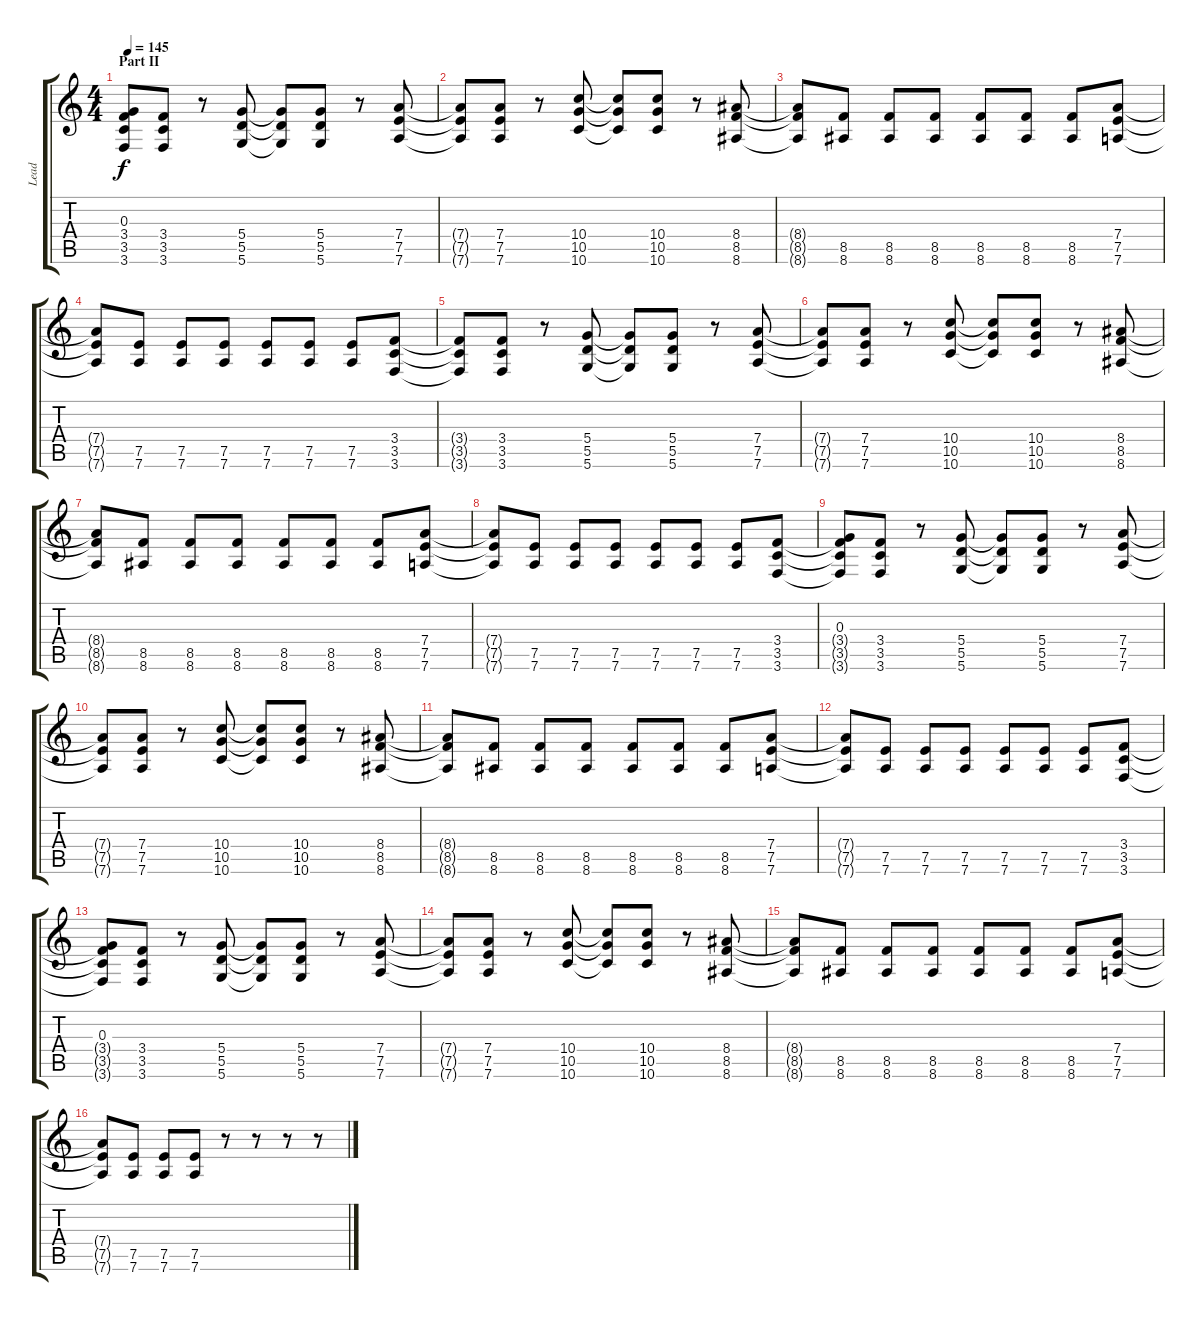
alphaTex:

\track ("Lead" "Lead") {instrument overdrivenguitar}
\staff {score tabs}
\tuning (E4 B3 G3 D3 A2 D2) {hide}
\ts (4 4)
\section ("" "Part II")
\tempo 145
\clef g2
\ks c
(0.3 3.4{t} 3.5{t} 3.6{t}).8{dy f} (3.4 3.5 3.6).8 r.8 (5.4 5.5 5.6).8 (5.4{t} 5.5{t} 5.6{t}).8 (5.4 5.5 5.6).8 r.8 (7.4 7.5 7.6).8 |
(7.4{t} 7.5{t} 7.6{t}).8 (7.4 7.5 7.6).8 r.8 (10.4 10.5 10.6).8 (10.4{t} 10.5{t} 10.6{t}).8 (10.4 10.5 10.6).8 r.8 (8.4 8.5 8.6).8 |
(8.4{t} 8.5{t} 8.6{t}).8 (8.5 8.6).8 (8.5 8.6).8 (8.5 8.6).8 (8.5 8.6).8 (8.5 8.6).8 (8.5 8.6).8 (7.4 7.5 7.6).8 |
(7.4{t} 7.5{t} 7.6{t}).8 (7.5 7.6).8 (7.5 7.6).8 (7.5 7.6).8 (7.5 7.6).8 (7.5 7.6).8 (7.5 7.6).8 (3.4 3.5 3.6).8 |
(3.4{t} 3.5{t} 3.6{t}).8 (3.4 3.5 3.6).8 r.8 (5.4 5.5 5.6).8 (5.4{t} 5.5{t} 5.6{t}).8 (5.4 5.5 5.6).8 r.8 (7.4 7.5 7.6).8 |
(7.4{t} 7.5{t} 7.6{t}).8 (7.4 7.5 7.6).8 r.8 (10.4 10.5 10.6).8 (10.4{t} 10.5{t} 10.6{t}).8 (10.4 10.5 10.6).8 r.8 (8.4 8.5 8.6).8 |
(8.4{t} 8.5{t} 8.6{t}).8 (8.5 8.6).8 (8.5 8.6).8 (8.5 8.6).8 (8.5 8.6).8 (8.5 8.6).8 (8.5 8.6).8 (7.4 7.5 7.6).8 |
(7.4{t} 7.5{t} 7.6{t}).8 (7.5 7.6).8 (7.5 7.6).8 (7.5 7.6).8 (7.5 7.6).8 (7.5 7.6).8 (7.5 7.6).8 (3.4 3.5 3.6).8 |
(0.3 3.4{t} 3.5{t} 3.6{t}).8 (3.4 3.5 3.6).8 r.8 (5.4 5.5 5.6).8 (5.4{t} 5.5{t} 5.6{t}).8 (5.4 5.5 5.6).8 r.8 (7.4 7.5 7.6).8 |
(7.4{t} 7.5{t} 7.6{t}).8 (7.4 7.5 7.6).8 r.8 (10.4 10.5 10.6).8 (10.4{t} 10.5{t} 10.6{t}).8 (10.4 10.5 10.6).8 r.8 (8.4 8.5 8.6).8 |
(8.4{t} 8.5{t} 8.6{t}).8 (8.5 8.6).8 (8.5 8.6).8 (8.5 8.6).8 (8.5 8.6).8 (8.5 8.6).8 (8.5 8.6).8 (7.4 7.5 7.6).8 |
(7.4{t} 7.5{t} 7.6{t}).8 (7.5 7.6).8 (7.5 7.6).8 (7.5 7.6).8 (7.5 7.6).8 (7.5 7.6).8 (7.5 7.6).8 (3.4 3.5 3.6).8 |
(0.3 3.4{t} 3.5{t} 3.6{t}).8 (3.4 3.5 3.6).8 r.8 (5.4 5.5 5.6).8 (5.4{t} 5.5{t} 5.6{t}).8 (5.4 5.5 5.6).8 r.8 (7.4 7.5 7.6).8 |
(7.4{t} 7.5{t} 7.6{t}).8 (7.4 7.5 7.6).8 r.8 (10.4 10.5 10.6).8 (10.4{t} 10.5{t} 10.6{t}).8 (10.4 10.5 10.6).8 r.8 (8.4 8.5 8.6).8 |
(8.4{t} 8.5{t} 8.6{t}).8 (8.5 8.6).8 (8.5 8.6).8 (8.5 8.6).8 (8.5 8.6).8 (8.5 8.6).8 (8.5 8.6).8 (7.4 7.5 7.6).8 |
(7.4{t} 7.5{t} 7.6{t}).8 (7.5 7.6).8 (7.5 7.6).8 (7.5 7.6).8 r.8 r.8 r.8 r.8
